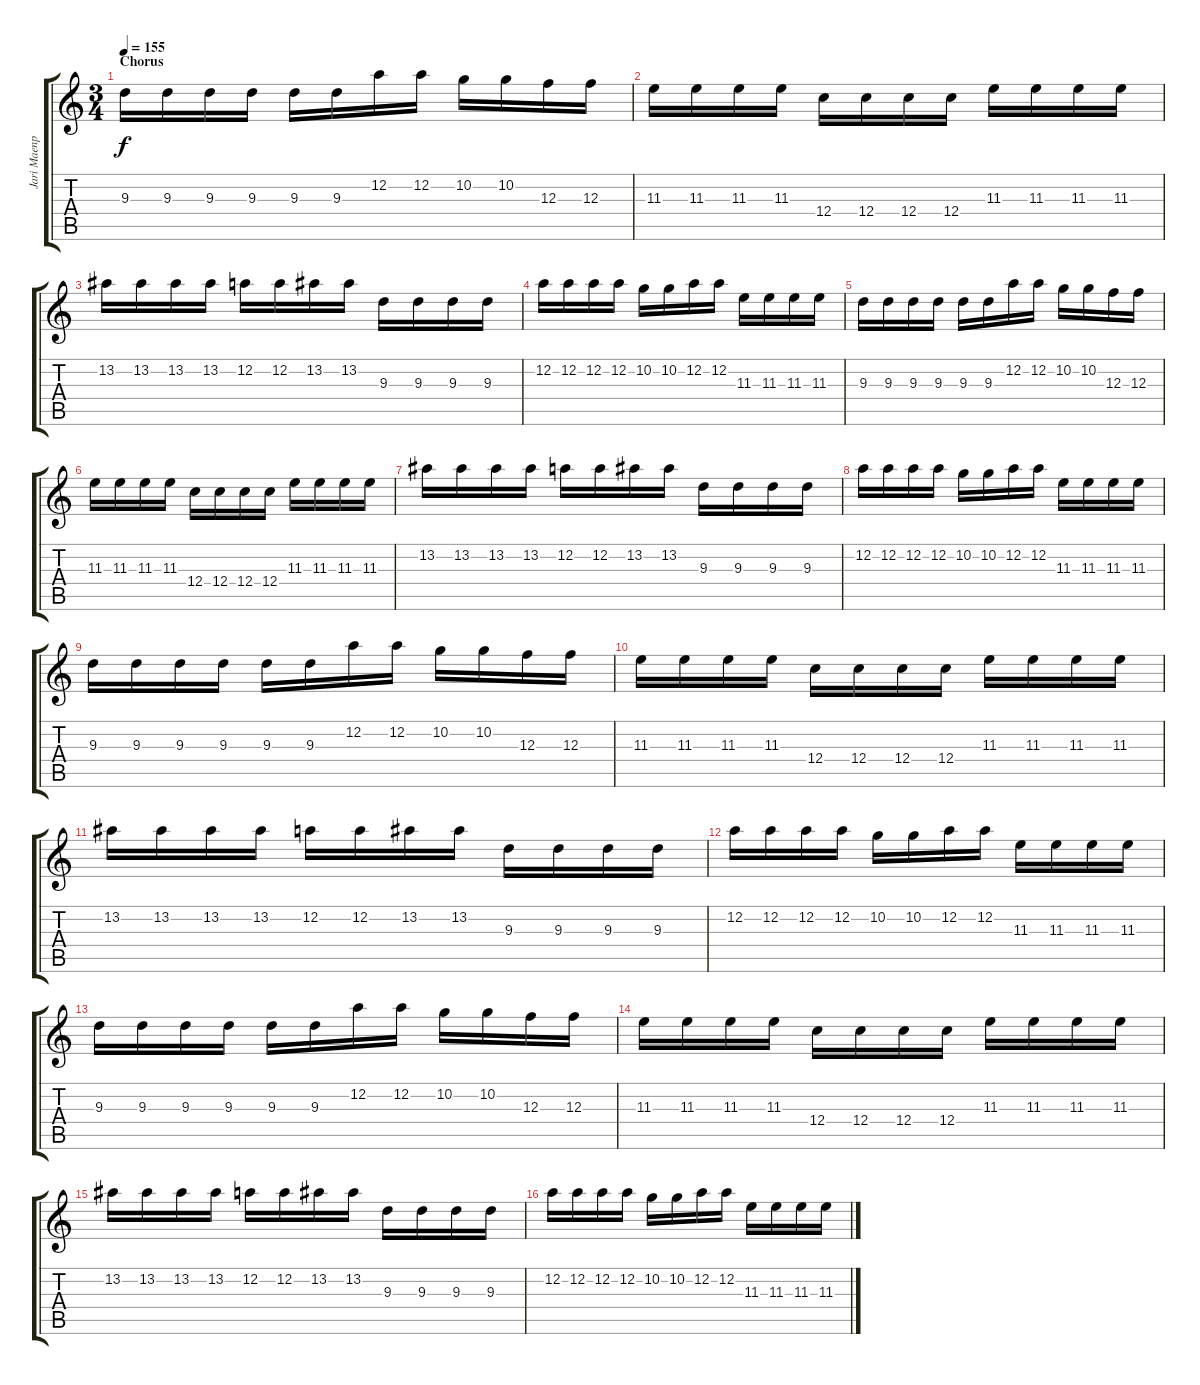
\track ("Jari Maenpaa" "Jari Maenp") {instrument distortionguitar}
\staff {score tabs}
\tuning (D4 A3 F3 C3 G2 D2) {hide}
\ts (3 4)
\section ("" "Chorus")
\tempo 155
\clef g2
\ks c
9.3.16{dy f} 9.3.16 9.3.16 9.3.16 9.3.16 9.3.16 12.2.16 12.2.16 10.2.16 10.2.16 12.3.16 12.3.16 |
11.3.16 11.3.16 11.3.16 11.3.16 12.4.16 12.4.16 12.4.16 12.4.16 11.3.16 11.3.16 11.3.16 11.3.16 |
13.2.16 13.2.16 13.2.16 13.2.16 12.2.16 12.2.16 13.2.16 13.2.16 9.3.16 9.3.16 9.3.16 9.3.16 |
12.2.16 12.2.16 12.2.16 12.2.16 10.2.16 10.2.16 12.2.16 12.2.16 11.3.16 11.3.16 11.3.16 11.3.16 |
9.3.16 9.3.16 9.3.16 9.3.16 9.3.16 9.3.16 12.2.16 12.2.16 10.2.16 10.2.16 12.3.16 12.3.16 |
11.3.16 11.3.16 11.3.16 11.3.16 12.4.16 12.4.16 12.4.16 12.4.16 11.3.16 11.3.16 11.3.16 11.3.16 |
13.2.16 13.2.16 13.2.16 13.2.16 12.2.16 12.2.16 13.2.16 13.2.16 9.3.16 9.3.16 9.3.16 9.3.16 |
12.2.16 12.2.16 12.2.16 12.2.16 10.2.16 10.2.16 12.2.16 12.2.16 11.3.16 11.3.16 11.3.16 11.3.16 |
9.3.16 9.3.16 9.3.16 9.3.16 9.3.16 9.3.16 12.2.16 12.2.16 10.2.16 10.2.16 12.3.16 12.3.16 |
11.3.16 11.3.16 11.3.16 11.3.16 12.4.16 12.4.16 12.4.16 12.4.16 11.3.16 11.3.16 11.3.16 11.3.16 |
13.2.16 13.2.16 13.2.16 13.2.16 12.2.16 12.2.16 13.2.16 13.2.16 9.3.16 9.3.16 9.3.16 9.3.16 |
12.2.16 12.2.16 12.2.16 12.2.16 10.2.16 10.2.16 12.2.16 12.2.16 11.3.16 11.3.16 11.3.16 11.3.16 |
9.3.16 9.3.16 9.3.16 9.3.16 9.3.16 9.3.16 12.2.16 12.2.16 10.2.16 10.2.16 12.3.16 12.3.16 |
11.3.16 11.3.16 11.3.16 11.3.16 12.4.16 12.4.16 12.4.16 12.4.16 11.3.16 11.3.16 11.3.16 11.3.16 |
13.2.16 13.2.16 13.2.16 13.2.16 12.2.16 12.2.16 13.2.16 13.2.16 9.3.16 9.3.16 9.3.16 9.3.16 |
12.2.16 12.2.16 12.2.16 12.2.16 10.2.16 10.2.16 12.2.16 12.2.16 11.3.16 11.3.16 11.3.16 11.3.16
